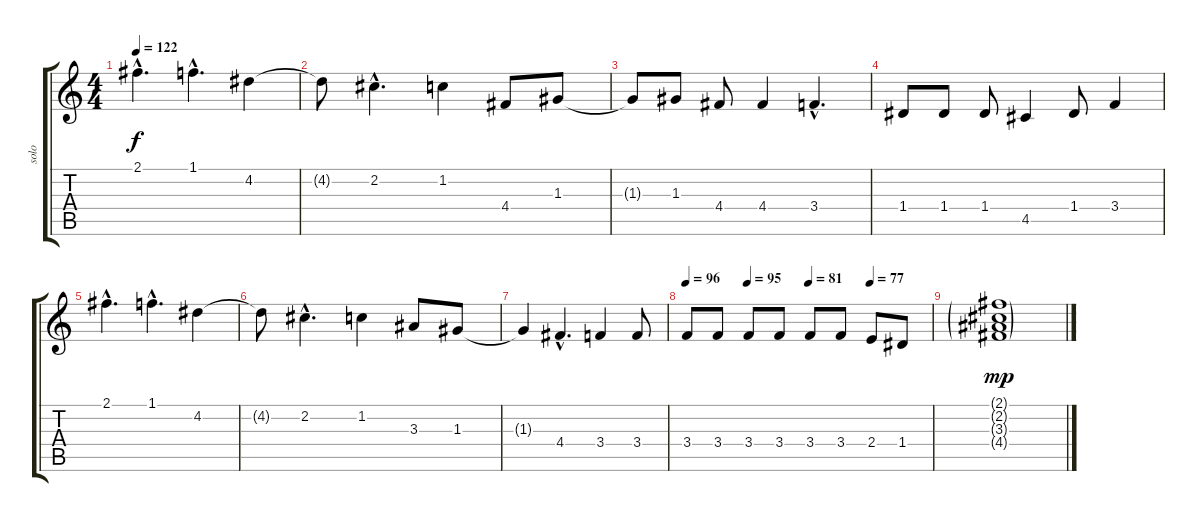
\track ("solo" "solo") {instrument overdrivenguitar}
\staff {score tabs}
\tuning (E4 B3 G3 D3 A2 E2) {hide}
\ts (4 4)
\tempo 122
\clef g2
\ks c
2.1{hac}.4{d dy f} 1.1{hac}.4{d} 4.2.4 |
4.2{t}.8 2.2{hac}.4{d} 1.2.4 4.4.8 1.3.8 |
1.3{t}.8 1.3.8 4.4.8 4.4.4 3.4{hac}.4{d} |
1.4.8 1.4.8 1.4.8 4.5.4 1.4.8 3.4.4 |
2.1{hac}.4{d} 1.1{hac}.4{d} 4.2.4 |
4.2{t}.8 2.2{hac}.4{d} 1.2.4 3.3.8 1.3.8 |
1.3{t}.4 4.4{hac}.4{d} 3.4.4 3.4.8 |
\tempo 96
\tempo (95 0.25)
\tempo (81 0.5)
\tempo (77 0.75)
3.4.8 3.4.8 3.4.8 3.4.8 3.4.8 3.4.8 2.4.8 1.4.8 |
(2.1{g} 2.2{g} 3.3{g} 4.4{g}).1{dy mp}
